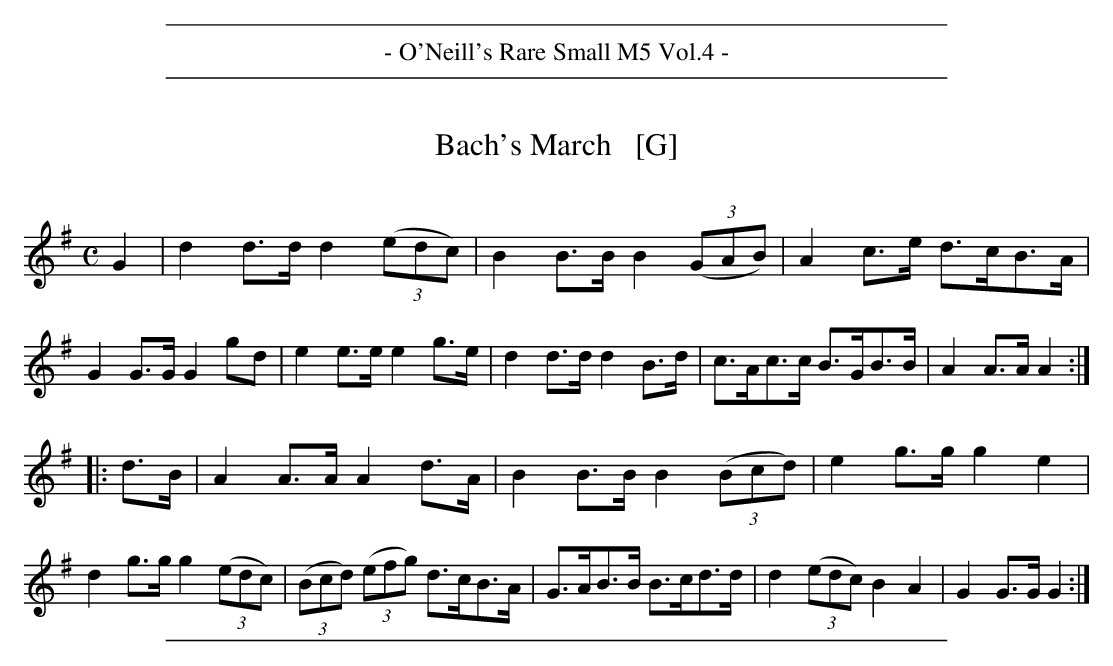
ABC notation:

X:1
T: Bach's March   [G]
C:
M: C
L: 1/8
K: G
G2 |\
d2d>d d2 (3(edc) | B2B>B B2 (3(GAB) | A2c>e d>cB>A | G2G>G G2 gd |\
e2e>e e2g>e | d2d>d d2B>d | c>Ac>c B>GB>B | A2A>A A2 ::
d>B |\
A2A>A A2d>A | B2B>B B2 (3(Bcd) | e2g>g g2e2 | d2g>g g2 (3(edc) |\
(3(Bcd) (3(efg) d>cB>A | G>AB>B B>cd>d | d2 (3(edc) B2A2 | G2G>G G2 :|
